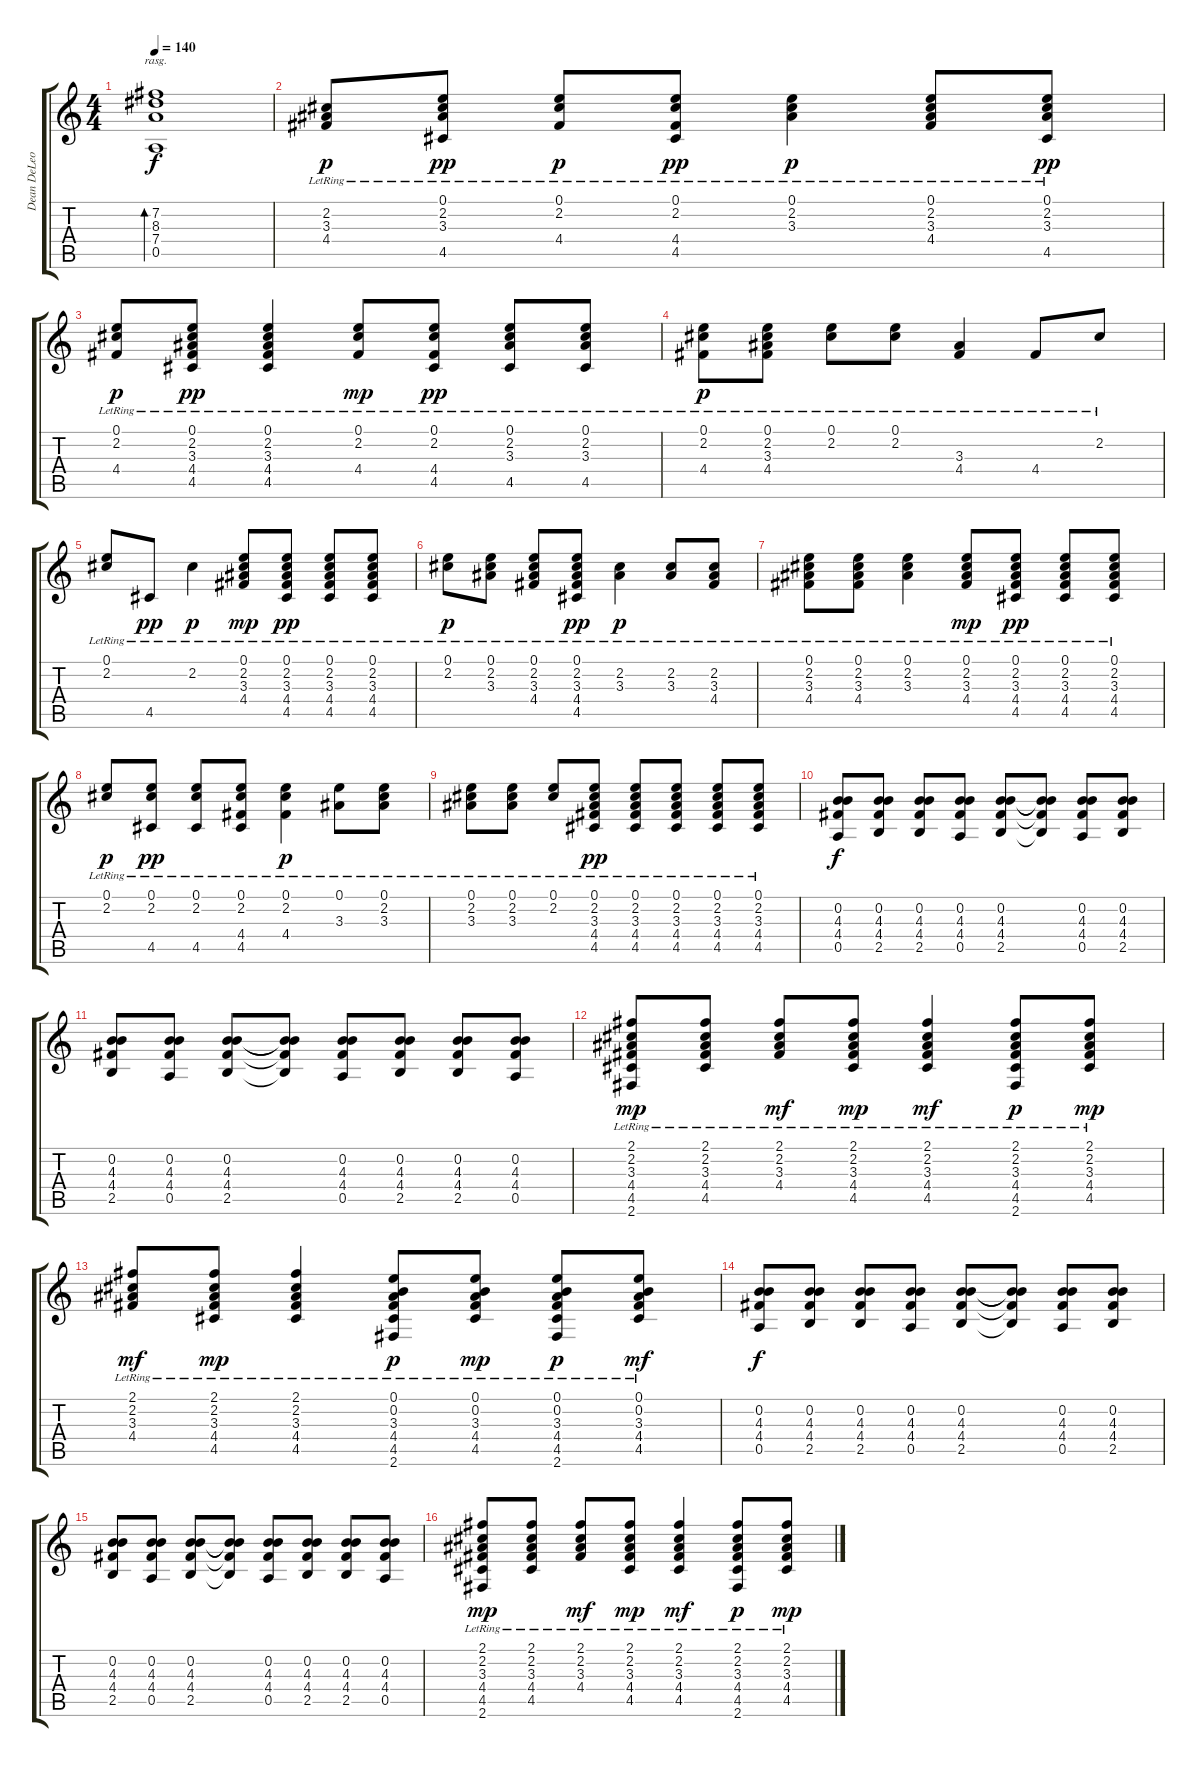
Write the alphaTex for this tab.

\track ("Dean DeLeo - Guitar 1" "Dean DeLeo") {instrument acousticguitarsteel}
\staff {score tabs}
\tuning (E4 B3 G3 D3 A2 E2) {hide}
\ts (4 4)
\tempo 140
\clef g2
\ks c
(7.2 8.3 7.4 0.5).1{bd 240 rasg ii dy f} |
(2.2{lr} 3.3{lr} 4.4{lr}).8{dy p} (0.1{lr} 2.2{lr} 3.3{lr} 4.5{lr}).8{dy pp} (0.1{lr} 2.2{lr} 4.4{lr}).8{dy p} (0.1{lr} 2.2{lr} 4.4{lr} 4.5{lr}).8{dy pp} (0.1{lr} 2.2{lr} 3.3{lr}).4{dy p} (0.1{lr} 2.2{lr} 3.3{lr} 4.4{lr}).8 (0.1{lr} 2.2{lr} 3.3{lr} 4.5{lr}).8{dy pp} |
(0.1{lr} 2.2{lr} 4.4{lr}).8{dy p} (0.1{lr} 2.2{lr} 3.3{lr} 4.4{lr} 4.5{lr}).8{dy pp} (0.1{lr} 2.2{lr} 3.3{lr} 4.4{lr} 4.5{lr}).4 (0.1{lr} 2.2{lr} 4.4{lr}).8{dy mp} (0.1{lr} 2.2{lr} 4.4{lr} 4.5{lr}).8{dy pp} (0.1{lr} 2.2{lr} 3.3{lr} 4.5{lr}).8 (0.1{lr} 2.2{lr} 3.3{lr} 4.5{lr}).8 |
(0.1{lr} 2.2{lr} 4.4{lr}).8{dy p} (0.1{lr} 2.2{lr} 3.3{lr} 4.4{lr}).8 (0.1{lr} 2.2{lr}).8 (0.1{lr} 2.2{lr}).8 (3.3{lr} 4.4{lr}).4 4.4{lr}.8 2.2{lr}.8 |
(0.1{lr} 2.2{lr}).8 4.5{lr}.8{dy pp} 2.2{lr}.4{dy p} (0.1{lr} 2.2{lr} 3.3{lr} 4.4{lr}).8{dy mp} (0.1{lr} 2.2{lr} 3.3{lr} 4.4{lr} 4.5{lr}).8{dy pp} (0.1{lr} 2.2{lr} 3.3{lr} 4.4{lr} 4.5{lr}).8 (0.1{lr} 2.2{lr} 3.3{lr} 4.4{lr} 4.5{lr}).8 |
(0.1{lr} 2.2{lr}).8{dy p} (0.1{lr} 2.2{lr} 3.3{lr}).8 (0.1{lr} 2.2{lr} 3.3{lr} 4.4{lr}).8 (0.1{lr} 2.2{lr} 3.3{lr} 4.4{lr} 4.5{lr}).8{dy pp} (2.2{lr} 3.3{lr}).4{dy p} (2.2{lr} 3.3{lr}).8 (2.2{lr} 3.3{lr} 4.4{lr}).8 |
(0.1{lr} 2.2{lr} 3.3{lr} 4.4{lr}).8 (0.1{lr} 2.2{lr} 3.3{lr} 4.4{lr}).8 (0.1{lr} 2.2{lr} 3.3{lr}).4 (0.1{lr} 2.2{lr} 3.3{lr} 4.4{lr}).8{dy mp} (0.1{lr} 2.2{lr} 3.3{lr} 4.4{lr} 4.5{lr}).8{dy pp} (0.1{lr} 2.2{lr} 3.3{lr} 4.4{lr} 4.5{lr}).8 (0.1{lr} 2.2{lr} 3.3{lr} 4.4{lr} 4.5{lr}).8 |
(0.1{lr} 2.2{lr}).8{dy p} (0.1{lr} 2.2{lr} 4.5{lr}).8{dy pp} (0.1{lr} 2.2{lr} 4.5{lr}).8 (0.1{lr} 2.2{lr} 4.4{lr} 4.5{lr}).8 (0.1{lr} 2.2{lr} 4.4{lr}).4{dy p} (0.1{lr} 3.3{lr}).8 (0.1{lr} 2.2{lr} 3.3{lr}).8 |
(0.1{lr} 2.2{lr} 3.3{lr}).8 (0.1{lr} 2.2{lr} 3.3{lr}).8 (0.1{lr} 2.2{lr}).8 (0.1{lr} 2.2{lr} 3.3{lr} 4.4{lr} 4.5{lr}).8{dy pp} (0.1{lr} 2.2{lr} 3.3{lr} 4.4{lr} 4.5{lr}).8 (0.1{lr} 2.2{lr} 3.3{lr} 4.4{lr} 4.5{lr}).8 (0.1{lr} 2.2{lr} 3.3{lr} 4.4{lr} 4.5{lr}).8 (0.1{lr} 2.2{lr} 3.3{lr} 4.4{lr} 4.5{lr}).8 |
(0.2 4.3 4.4 0.5).8{dy f} (0.2 4.3 4.4 2.5).8 (0.2 4.3 4.4 2.5).8 (0.2 4.3 4.4 0.5).8 (0.2 4.3 4.4 2.5).8 (0.2{t} 4.3{t} 4.4{t} 2.5{t}).8 (0.2 4.3 4.4 0.5).8 (0.2 4.3 4.4 2.5).8 |
(0.2 4.3 4.4 2.5).8 (0.2 4.3 4.4 0.5).8 (0.2 4.3 4.4 2.5).8 (0.2{t} 4.3{t} 4.4{t} 2.5{t}).8 (0.2 4.3 4.4 0.5).8 (0.2 4.3 4.4 2.5).8 (0.2 4.3 4.4 2.5).8 (0.2 4.3 4.4 0.5).8 |
(2.1{lr} 2.2{lr} 3.3{lr} 4.4{lr} 4.5{lr} 2.6{lr}).8{dy mp} (2.1{lr} 2.2{lr} 3.3{lr} 4.4{lr} 4.5{lr}).8 (2.1{lr} 2.2{lr} 3.3{lr} 4.4{lr}).8{dy mf} (2.1{lr} 2.2{lr} 3.3{lr} 4.4{lr} 4.5{lr}).8{dy mp} (2.1{lr} 2.2{lr} 3.3{lr} 4.4{lr} 4.5{lr}).4{dy mf} (2.1{lr} 2.2{lr} 3.3{lr} 4.4{lr} 4.5{lr} 2.6{lr}).8{dy p} (2.1{lr} 2.2{lr} 3.3{lr} 4.4{lr} 4.5{lr}).8{dy mp} |
(2.1{lr} 2.2{lr} 3.3{lr} 4.4{lr}).8{dy mf} (2.1{lr} 2.2{lr} 3.3{lr} 4.4{lr} 4.5{lr}).8{dy mp} (2.1{lr} 2.2{lr} 3.3{lr} 4.4{lr} 4.5{lr}).4 (0.1{lr} 0.2{lr} 3.3{lr} 4.4{lr} 4.5{lr} 2.6{lr}).8{dy p} (0.1{lr} 0.2{lr} 3.3{lr} 4.4{lr} 4.5{lr}).8{dy mp} (0.1{lr} 0.2{lr} 3.3{lr} 4.4{lr} 4.5{lr} 2.6{lr}).8{dy p} (0.1 0.2{lr} 3.3{lr} 4.4{lr} 4.5{lr}).8{dy mf} |
(0.2 4.3 4.4 0.5).8{dy f} (0.2 4.3 4.4 2.5).8 (0.2 4.3 4.4 2.5).8 (0.2 4.3 4.4 0.5).8 (0.2 4.3 4.4 2.5).8 (0.2{t} 4.3{t} 4.4{t} 2.5{t}).8 (0.2 4.3 4.4 0.5).8 (0.2 4.3 4.4 2.5).8 |
(0.2 4.3 4.4 2.5).8 (0.2 4.3 4.4 0.5).8 (0.2 4.3 4.4 2.5).8 (0.2{t} 4.3{t} 4.4{t} 2.5{t}).8 (0.2 4.3 4.4 0.5).8 (0.2 4.3 4.4 2.5).8 (0.2 4.3 4.4 2.5).8 (0.2 4.3 4.4 0.5).8 |
(2.1{lr} 2.2{lr} 3.3{lr} 4.4{lr} 4.5{lr} 2.6{lr}).8{dy mp} (2.1{lr} 2.2{lr} 3.3{lr} 4.4{lr} 4.5{lr}).8 (2.1{lr} 2.2{lr} 3.3{lr} 4.4{lr}).8{dy mf} (2.1{lr} 2.2{lr} 3.3{lr} 4.4{lr} 4.5{lr}).8{dy mp} (2.1{lr} 2.2{lr} 3.3{lr} 4.4{lr} 4.5{lr}).4{dy mf} (2.1{lr} 2.2{lr} 3.3{lr} 4.4{lr} 4.5{lr} 2.6{lr}).8{dy p} (2.1{lr} 2.2{lr} 3.3{lr} 4.4{lr} 4.5{lr}).8{dy mp}
